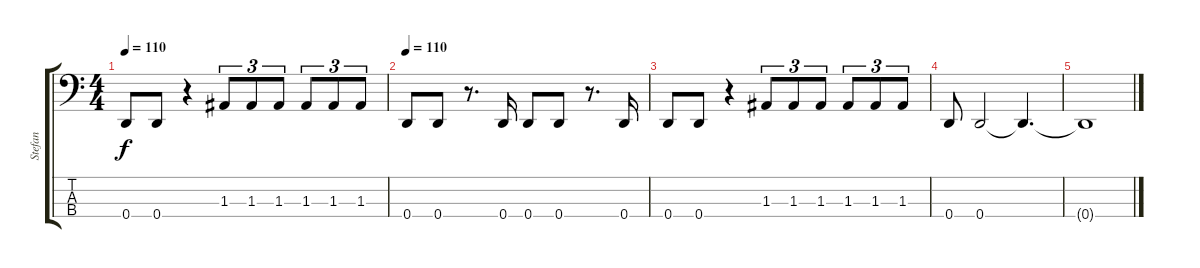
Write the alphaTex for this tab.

\track ("Stefan" "Stefan") {instrument electricbassfinger}
\staff {score tabs}
\tuning (G2 D2 A1 D1) {hide}
\ts (4 4)
\tempo 110
\clef f4
\ks c
0.4.8{dy f} 0.4.8 r.4 1.3.8{tu (3 2)} 1.3.8{tu (3 2)} 1.3.8{tu (3 2)} 1.3.8{tu (3 2)} 1.3.8{tu (3 2)} 1.3.8{tu (3 2)} |
\tempo 110
0.4.8 0.4.8 r.8{d} 0.4.16 0.4.8 0.4.8 r.8{d} 0.4.16 |
0.4.8 0.4.8 r.4 1.3.8{tu (3 2)} 1.3.8{tu (3 2)} 1.3.8{tu (3 2)} 1.3.8{tu (3 2)} 1.3.8{tu (3 2)} 1.3.8{tu (3 2)} |
0.4.8 0.4.2 0.4{t}.4{d} |
0.4{t}.1
